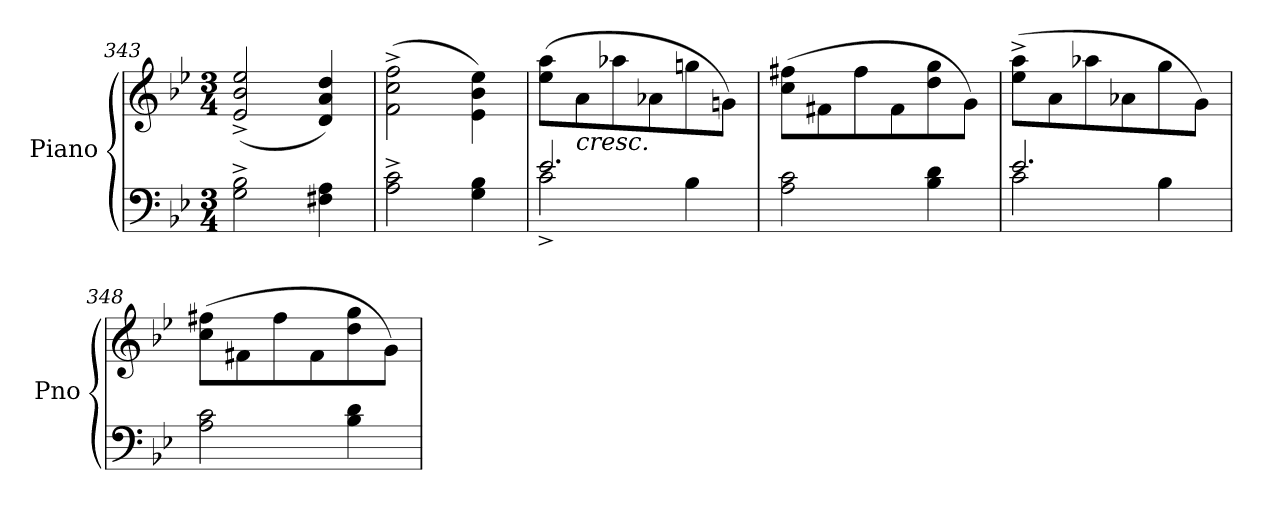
**kern	**kern
*part1	*part1
*staff2	*staff1
*I"Piano	*
*I'Pno	*
*clefF4	*clefG2
*k[b-e-]	*k[b-e-]
*B-:	*B-:
*M3/4	*M3/4
=343	=343
2G\^< 2B-\^<	(>2e-/^> 2b-/^> 2ee-/^>
4F#X\ 4A\	4d/ 4a/ 4dd/)
!!LO:LB:g=z
=344	=344
2A\^< 2c\^<	(>2f\^> 2cc\^> 2ff\^>
4G\ 4B-\	4e-\ 4b-\ 4ee-\)
=345	=345
*^	*
2.e-/	2c^<\	(>8ee-\ 8aa\L
!	!	!LO:TX:b:i:t=cresc.
.	.	8a\
.	.	8aa-X\
.	.	8a-X\
.	4B-\	8ggn\
.	.	8gn\J)
*v	*v	*
=346	=346
2A\ 2c\	(>8cc\ 8ff#X\L
.	8f#X\
.	8ff#\
.	8f#\
4B-\ 4d\	8dd\ 8gg\
.	8g\J)
=347	=347
*^	*
2.e-/	2c\	(>8ee-\^> 8aa\^>L
.	.	8a\
.	.	8aa-X\
.	.	8a-X\
.	4B-\	8gg\
.	.	8g\J)
*v	*v	*
=348	=348
2A\ 2c\	(>8cc\ 8ff#X\L
.	8f#X\
.	8ff#\
.	8f#\
4B-\ 4d\	8dd\ 8gg\
.	8g\J)
=	=
*-	*-
